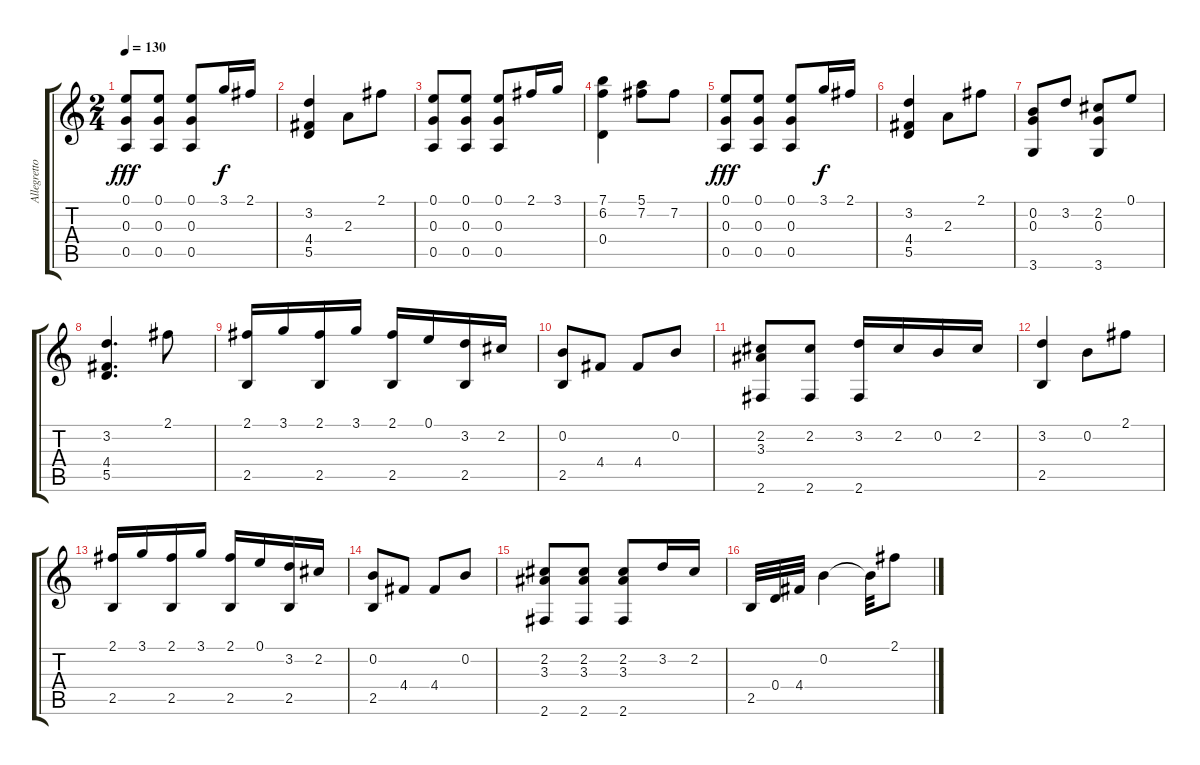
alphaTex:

\track ("Allegretto Scherzando" "Allegretto") {instrument acousticguitarnylon}
\staff {score tabs}
\tuning (E4 B3 G3 D3 A2 E2) {hide}
\ts (2 4)
\tempo 130
\clef g2
\ks c
(0.1 0.3 0.5).8{dy fff} (0.1 0.3 0.5).8 (0.1 0.3 0.5).8 3.1.16{dy f} 2.1.16 |
(3.2 4.4 5.5).4 2.3.8 2.1.8 |
(0.1 0.3 0.5).8 (0.1 0.3 0.5).8 (0.1 0.3 0.5).8 2.1.16 3.1.16 |
(7.1 6.2 0.4).4 (5.1 7.2).8 7.2.8 |
(0.1 0.3 0.5).8{dy fff} (0.1 0.3 0.5).8 (0.1 0.3 0.5).8 3.1.16{dy f} 2.1.16 |
(3.2 4.4 5.5).4 2.3.8 2.1.8 |
(0.2 0.3 3.6).8 3.2.8 (2.2 0.3 3.6).8 0.1.8 |
(3.2 4.4 5.5).4{d} 2.1.8 |
(2.1 2.5).16 3.1.16 (2.1 2.5).16 3.1.16 (2.1 2.5).16 0.1.16 (3.2 2.5).16 2.2.16 |
(0.2 2.5).8 4.4.8 4.4.8 0.2.8 |
(2.2 3.3 2.6).8 (2.2 2.6).8 (3.2 2.6).16 2.2.16 0.2.16 2.2.16 |
(3.2 2.5).4 0.2.8 2.1.8 |
(2.1 2.5).16 3.1.16 (2.1 2.5).16 3.1.16 (2.1 2.5).16 0.1.16 (3.2 2.5).16 2.2.16 |
(0.2 2.5).8 4.4.8 4.4.8 0.2.8 |
(2.2 3.3 2.6).8 (2.2 3.3 2.6).8 (2.2 3.3 2.6).8 3.2.16 2.2.16 |
2.5.32 0.4.32 4.4.32 0.2.4 0.2{t}.32 2.1.8
